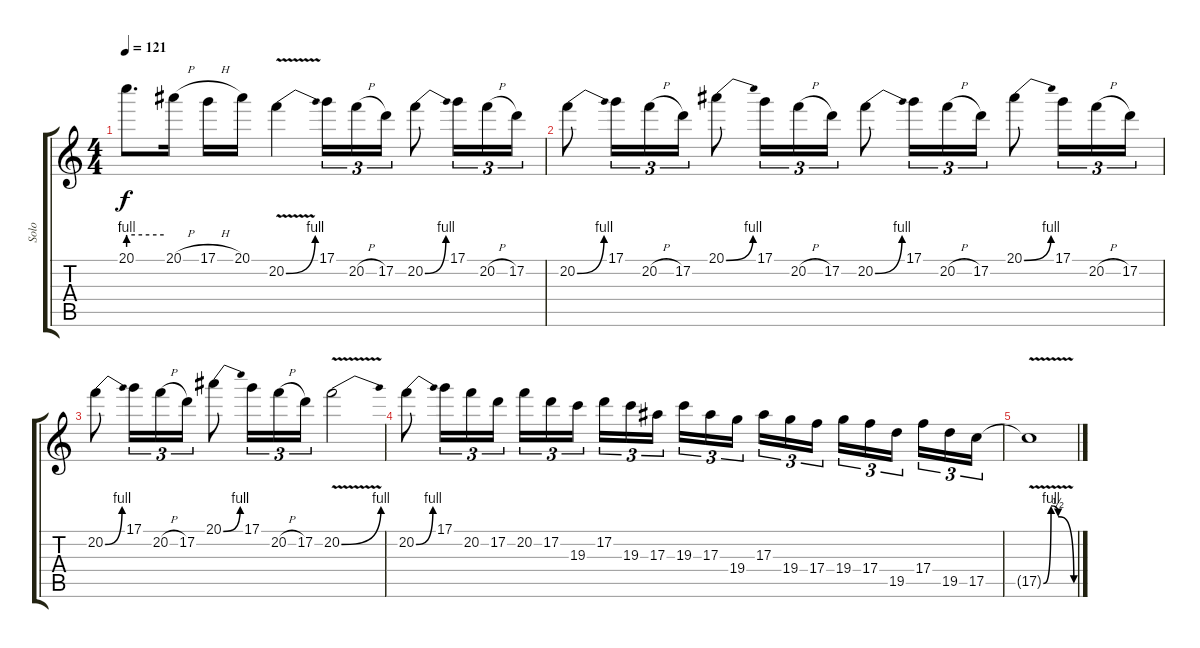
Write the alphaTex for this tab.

\track ("Solo" "Solo") {instrument distortionguitar}
\staff {score tabs}
\tuning (D4 A3 F3 C3 G2 D2) {hide}
\ts (4 4)
\tempo 121
\clef g2
\ks c
20.1{be (hold 0 4 60 4) t}.8{d dy f} 20.1{h}.16 17.1{h}.16 20.1.16 20.2{be (bend 0 0 60 4) v}.4 17.1.16{tu (3 2)} 20.2{h}.16{tu (3 2)} 17.2.16{tu (3 2)} 20.2{be (bend 0 0 60 4)}.8 17.1.16{tu (3 2)} 20.2{h}.16{tu (3 2)} 17.2.16{tu (3 2)} |
20.2{be (bend 0 0 60 4)}.8 17.1.16{tu (3 2)} 20.2{h}.16{tu (3 2)} 17.2.16{tu (3 2)} 20.1{be (bend 0 0 60 4)}.8 17.1.16{tu (3 2)} 20.2{h}.16{tu (3 2)} 17.2.16{tu (3 2)} 20.2{be (bend 0 0 60 4)}.8 17.1.16{tu (3 2)} 20.2{h}.16{tu (3 2)} 17.2.16{tu (3 2)} 20.1{be (bend 0 0 60 4)}.8 17.1.16{tu (3 2)} 20.2{h}.16{tu (3 2)} 17.2.16{tu (3 2)} |
20.2{be (bend 0 0 60 4)}.8 17.1.16{tu (3 2)} 20.2{h}.16{tu (3 2)} 17.2.16{tu (3 2)} 20.1{be (bend 0 0 60 4)}.8 17.1.16{tu (3 2)} 20.2{h}.16{tu (3 2)} 17.2.16{tu (3 2)} 20.2{be (bend 0 0 60 4) v}.2 |
20.2{be (bend 0 0 60 4)}.8 17.1.16{tu (3 2)} 20.2.16{tu (3 2)} 17.2.16{tu (3 2)} 20.2.16{tu (3 2)} 17.2.16{tu (3 2)} 19.3.16{tu (3 2) beam splitsecondary} 17.2.16{tu (3 2)} 19.3.16{tu (3 2)} 17.3.16{tu (3 2)} 19.3.16{tu (3 2)} 17.3.16{tu (3 2)} 19.4.16{tu (3 2) beam splitsecondary} 17.3.16{tu (3 2)} 19.4.16{tu (3 2)} 17.4.16{tu (3 2)} 19.4.16{tu (3 2)} 17.4.16{tu (3 2)} 19.5.16{tu (3 2) beam splitsecondary} 17.4.16{tu (3 2)} 19.5.16{tu (3 2)} 17.5.16{tu (3 2)} |
17.5{be (custom 0 0 15 4 29 2 60 0) v t}.1
